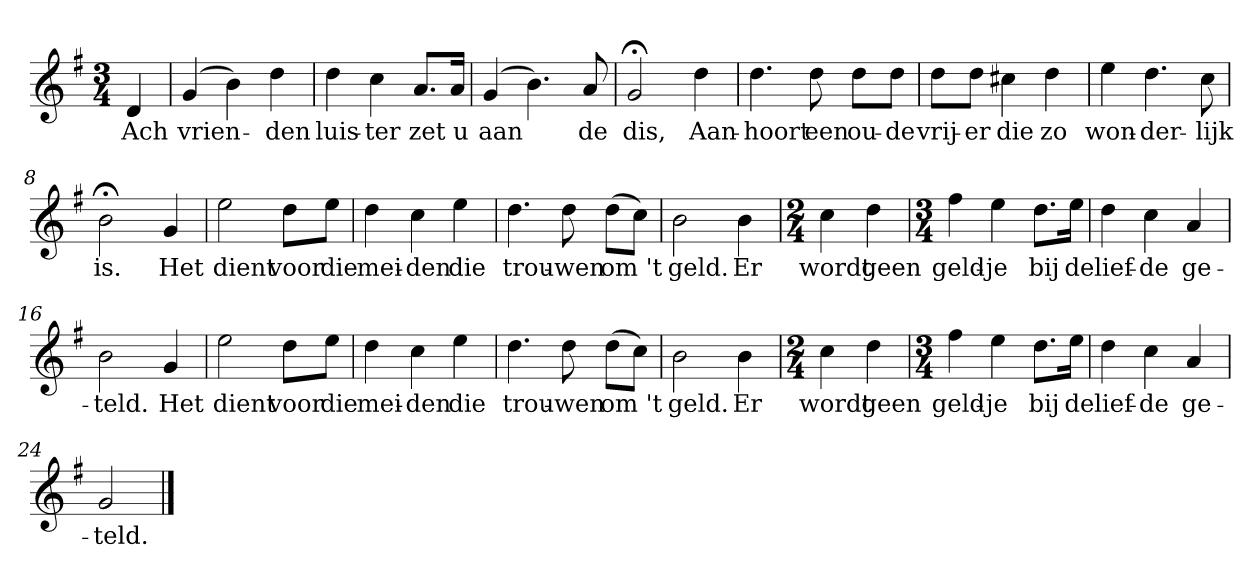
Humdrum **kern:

**kern	**text
*part1	*part1
*staff1	*staff1
*clefG2	*
*k[f#]	*
*G:	*
*M3/4	*
*MM120	*
=	=
4d	Ach
=1	=1
(4g	vrien-
4b)	.
4dd	-den
=2	=2
4dd	luis-
4cc	-ter
8.a/L	zet
16a/Jk	u
=3	=3
(4g	aan
4.b)	.
8a	de
=4	=4
2g;<	dis,
4dd	Aan-
=5	=5
4.dd	-hoort
8dd	een
8dd\L	ou-
8dd\J	-de
=6	=6
8dd\L	vrij-
8dd\J	-er
4cc#X	die
4dd	zo
=7	=7
4ee	won-
4.dd	-der-
8cc	-lijk
=8	=8
2b;<	is.
4g	Het
=9	=9
2ee	dient
8dd\L	voor
8ee\J	die
=10	=10
4dd	mei-
4cc	-den
4ee	die
=11	=11
4.dd	trou-
8dd	-wen
(8dd\L	om 't
8cc\J)	.
=12	=12
2b	geld.
4b	Er
=13	=13
*M2/4	*
4cc	wordt
4dd	geen
=14	=14
*M3/4	*
4ff#	geld-
4ee	-je
8.dd\L	bij
16ee\Jk	de
=15	=15
4dd	lief-
4cc	-de
4a	ge-
=16	=16
2b	-teld.
4g	Het
=17	=17
2ee	dient
8dd\L	voor
8ee\J	die
=18	=18
4dd	mei-
4cc	-den
4ee	die
=19	=19
4.dd	trou-
8dd	-wen
(8dd\L	om 't
8cc\J)	.
=20	=20
2b	geld.
4b	Er
=21	=21
*M2/4	*
4cc	wordt
4dd	geen
=22	=22
*M3/4	*
4ff#	geld-
4ee	-je
8.dd\L	bij
16ee\Jk	de
=23	=23
4dd	lief-
4cc	-de
4a	ge-
=24	=24
2g	-teld.
==	==
*-	*-
